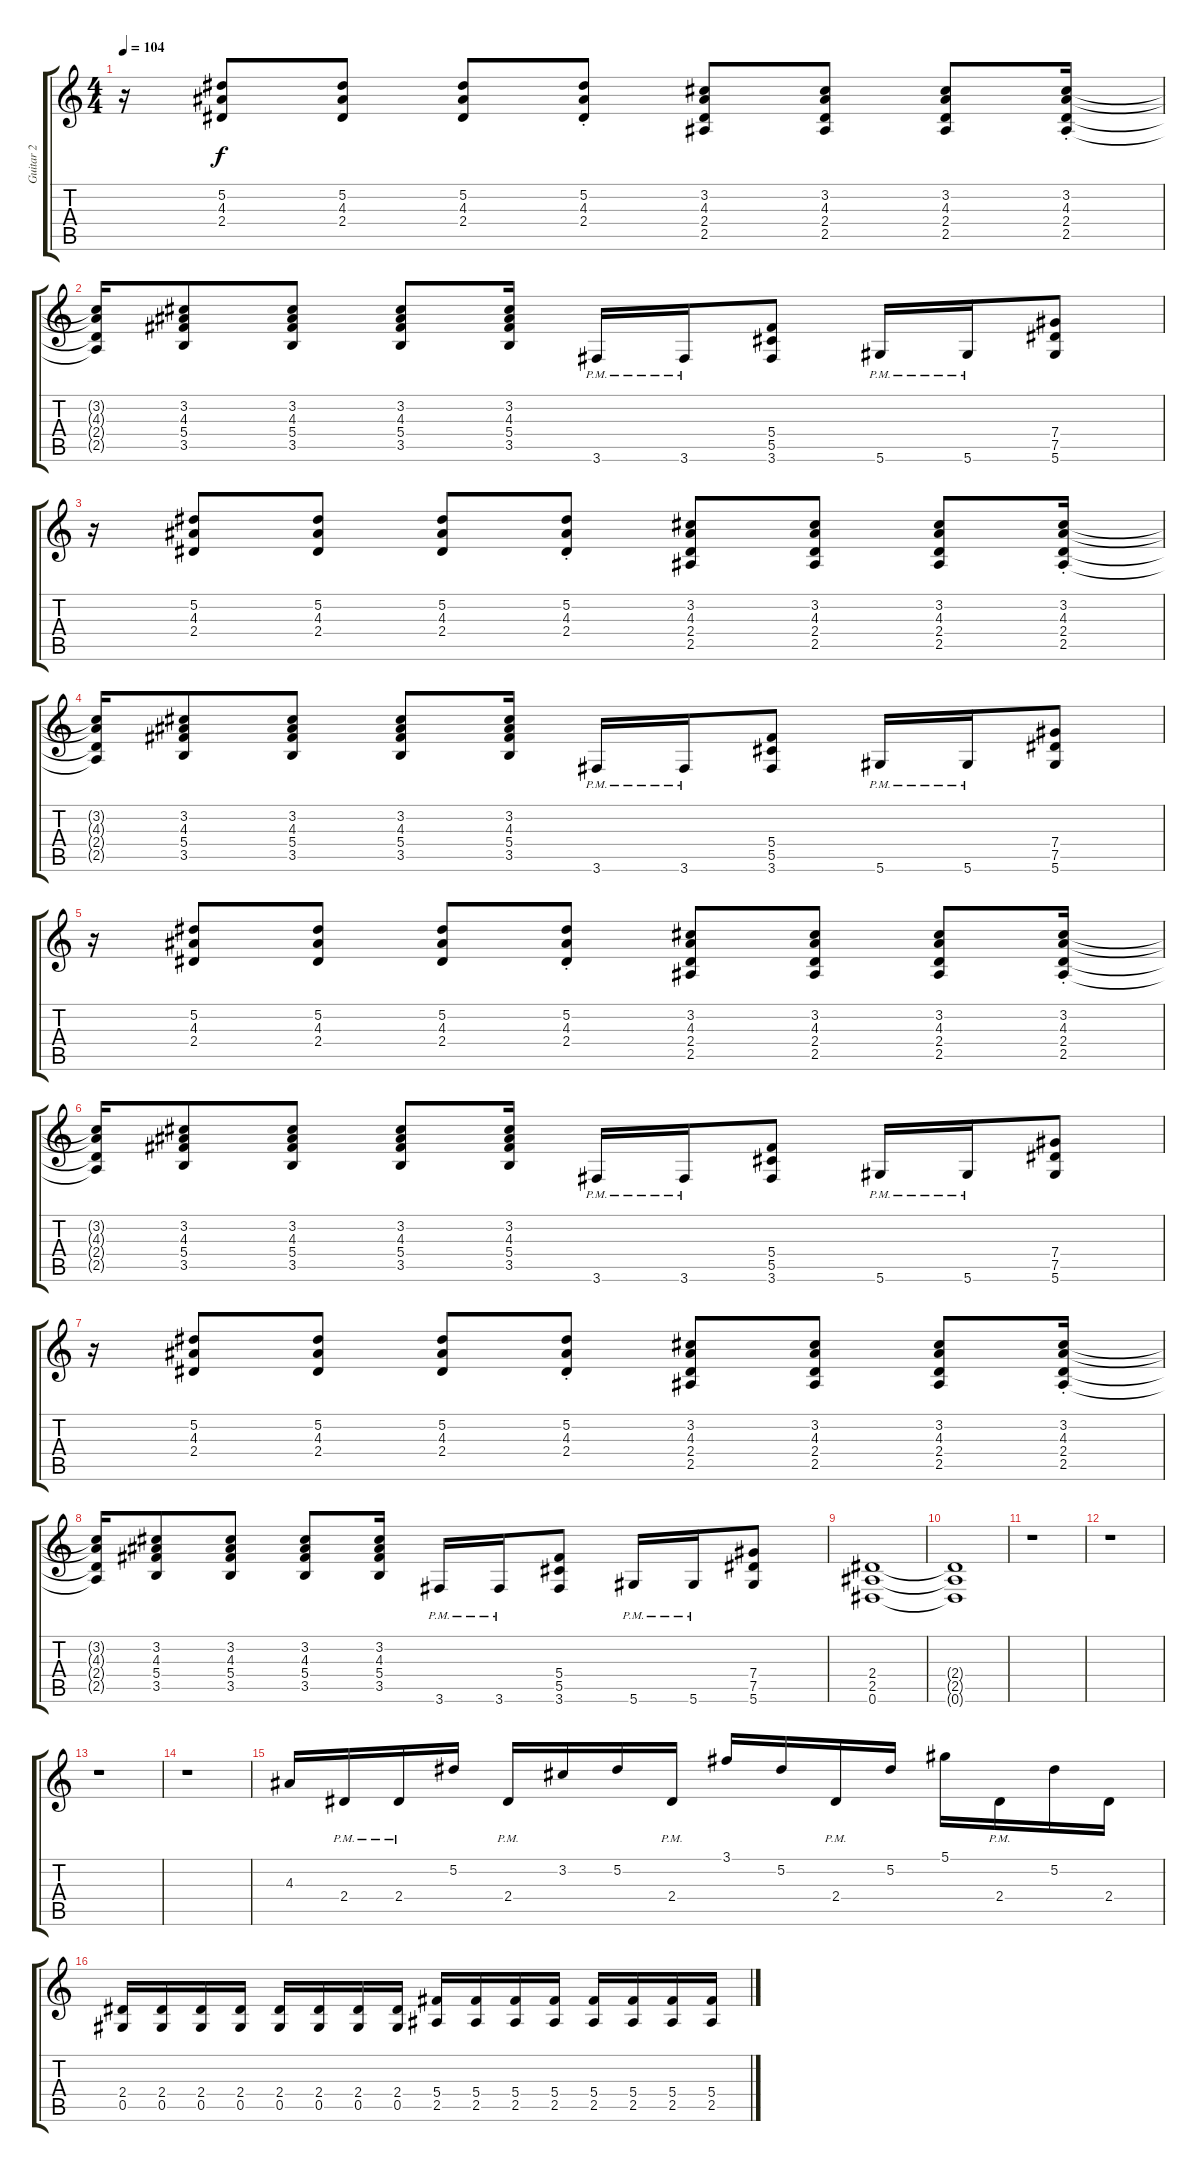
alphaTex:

\track ("Guitar 2" "Guitar 2") {instrument distortionguitar}
\staff {score tabs}
\tuning (Eb4 Bb3 Gb3 Db3 Ab2 Eb2) {hide}
\ts (4 4)
\tempo 104
\clef g2
\ks c
r.16{dy f} (5.2 4.3 2.4).8 (5.2 4.3 2.4).8 (5.2 4.3 2.4).8 (5.2{st} 4.3{st} 2.4{st}).8 (3.2 4.3 2.4 2.5).8 (3.2 4.3 2.4 2.5).8 (3.2 4.3 2.4 2.5).8 (3.2{st} 4.3{st} 2.4{st} 2.5{st}).16 |
(3.2{t} 4.3{t} 2.4{t} 2.5{t}).16 (3.2 4.3 5.4 3.5).8 (3.2 4.3 5.4 3.5).8 (3.2 4.3 5.4 3.5).8 (3.2 4.3 5.4 3.5).16 3.6{pm}.16 3.6{pm}.16 (5.4 5.5 3.6).8 5.6{pm}.16 5.6{pm}.16 (7.4 7.5 5.6).8 |
r.16 (5.2 4.3 2.4).8 (5.2 4.3 2.4).8 (5.2 4.3 2.4).8 (5.2{st} 4.3{st} 2.4{st}).8 (3.2 4.3 2.4 2.5).8 (3.2 4.3 2.4 2.5).8 (3.2 4.3 2.4 2.5).8 (3.2{st} 4.3{st} 2.4{st} 2.5{st}).16 |
(3.2{t} 4.3{t} 2.4{t} 2.5{t}).16 (3.2 4.3 5.4 3.5).8 (3.2 4.3 5.4 3.5).8 (3.2 4.3 5.4 3.5).8 (3.2 4.3 5.4 3.5).16 3.6{pm}.16 3.6{pm}.16 (5.4 5.5 3.6).8 5.6{pm}.16 5.6{pm}.16 (7.4 7.5 5.6).8 |
r.16 (5.2 4.3 2.4).8 (5.2 4.3 2.4).8 (5.2 4.3 2.4).8 (5.2{st} 4.3{st} 2.4{st}).8 (3.2 4.3 2.4 2.5).8 (3.2 4.3 2.4 2.5).8 (3.2 4.3 2.4 2.5).8 (3.2{st} 4.3{st} 2.4{st} 2.5{st}).16 |
(3.2{t} 4.3{t} 2.4{t} 2.5{t}).16 (3.2 4.3 5.4 3.5).8 (3.2 4.3 5.4 3.5).8 (3.2 4.3 5.4 3.5).8 (3.2 4.3 5.4 3.5).16 3.6{pm}.16 3.6{pm}.16 (5.4 5.5 3.6).8 5.6{pm}.16 5.6{pm}.16 (7.4 7.5 5.6).8 |
r.16 (5.2 4.3 2.4).8 (5.2 4.3 2.4).8 (5.2 4.3 2.4).8 (5.2{st} 4.3{st} 2.4{st}).8 (3.2 4.3 2.4 2.5).8 (3.2 4.3 2.4 2.5).8 (3.2 4.3 2.4 2.5).8 (3.2{st} 4.3{st} 2.4{st} 2.5{st}).16 |
(3.2{t} 4.3{t} 2.4{t} 2.5{t}).16 (3.2 4.3 5.4 3.5).8 (3.2 4.3 5.4 3.5).8 (3.2 4.3 5.4 3.5).8 (3.2 4.3 5.4 3.5).16 3.6{pm}.16 3.6{pm}.16 (5.4 5.5 3.6).8 5.6{pm}.16 5.6{pm}.16 (7.4 7.5 5.6).8 |
(2.4 2.5 0.6).1 |
(2.4{t} 2.5{t} 0.6{t}).1 |
r.1 |
r.1 |
r.1 |
r.1 |
4.3.16 2.4{pm}.16 2.4{pm}.16 5.2.16 2.4{pm}.16 3.2.16 5.2.16 2.4{pm}.16 3.1.16 5.2.16 2.4{pm}.16 5.2.16 5.1.16 2.4{pm}.16 5.2.16 2.4.16 |
(2.4 0.5).16 (2.4 0.5).16 (2.4 0.5).16 (2.4 0.5).16 (2.4 0.5).16 (2.4 0.5).16 (2.4 0.5).16 (2.4 0.5).16 (5.4 2.5).16 (5.4 2.5).16 (5.4 2.5).16 (5.4 2.5).16 (5.4 2.5).16 (5.4 2.5).16 (5.4 2.5).16 (5.4 2.5).16
